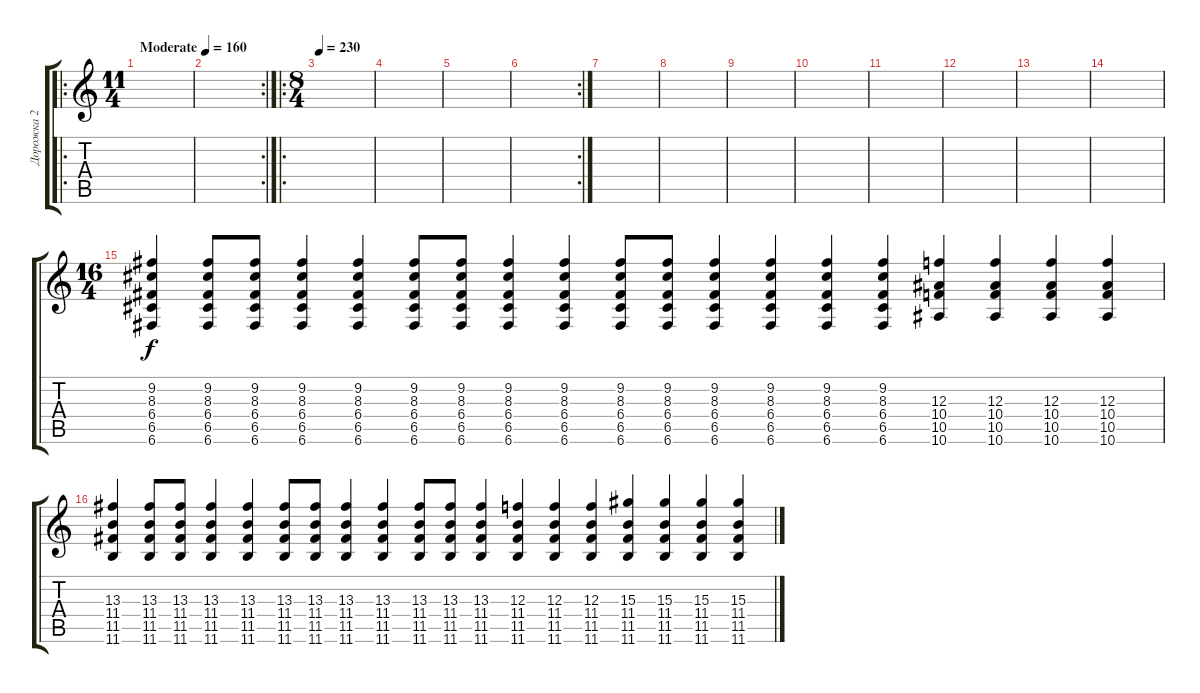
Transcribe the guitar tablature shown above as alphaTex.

\track ("Дорожка 2" "Дорожка 2") {instrument distortionguitar}
\staff {score tabs}
\tuning (D4 A3 F3 C3 G2 C2) {hide}
\ro
\ts (11 4)
\tempo (160 "Moderate")
\clef g2
\ks c
|
\rc 2
|
\ro
\ts (8 4)
\tempo 230
|
|
|
\rc 2
|
|
|
|
|
|
|
|
|
\ts (16 4)
(9.2 8.3 6.4 6.5 6.6).4 (9.2 8.3 6.4 6.5 6.6).8 (9.2 8.3 6.4 6.5 6.6).8 (9.2 8.3 6.4 6.5 6.6).4 (9.2 8.3 6.4 6.5 6.6).4 (9.2 8.3 6.4 6.5 6.6).8 (9.2 8.3 6.4 6.5 6.6).8 (9.2 8.3 6.4 6.5 6.6).4 (9.2 8.3 6.4 6.5 6.6).4 (9.2 8.3 6.4 6.5 6.6).8 (9.2 8.3 6.4 6.5 6.6).8 (9.2 8.3 6.4 6.5 6.6).4 (9.2 8.3 6.4 6.5 6.6).4 (9.2 8.3 6.4 6.5 6.6).4 (9.2 8.3 6.4 6.5 6.6).4 (12.3 10.4 10.5 10.6).4 (12.3 10.4 10.5 10.6).4 (12.3 10.4 10.5 10.6).4 (12.3 10.4 10.5 10.6).4 |
(13.3 11.4 11.5 11.6).4 (13.3 11.4 11.5 11.6).8 (13.3 11.4 11.5 11.6).8 (13.3 11.4 11.5 11.6).4 (13.3 11.4 11.5 11.6).4 (13.3 11.4 11.5 11.6).8 (13.3 11.4 11.5 11.6).8 (13.3 11.4 11.5 11.6).4 (13.3 11.4 11.5 11.6).4 (13.3 11.4 11.5 11.6).8 (13.3 11.4 11.5 11.6).8 (13.3 11.4 11.5 11.6).4 (12.3 11.4 11.5 11.6).4 (12.3 11.4 11.5 11.6).4 (12.3 11.4 11.5 11.6).4 (15.3 11.4 11.5 11.6).4 (15.3 11.4 11.5 11.6).4 (15.3 11.4 11.5 11.6).4 (15.3 11.4 11.5 11.6).4
